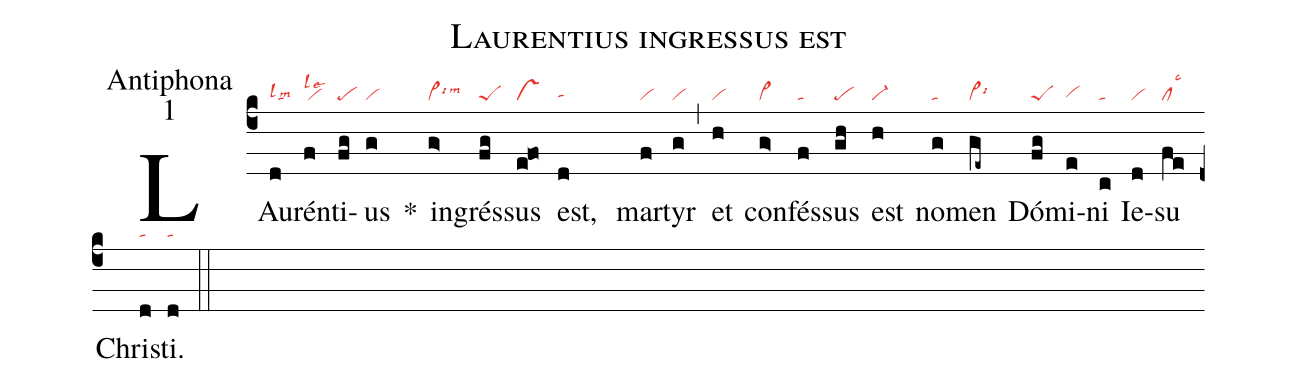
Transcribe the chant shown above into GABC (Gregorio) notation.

name:Laurentius ingressus est;
office-part:Antiphona;
mode:1;
nabc-lines:1;
%%
(c4)
LAu(d|talsl2lsm2)rén(f|vilsl2lse2)ti(fg|pe)us(g|vi) *()
in(g>|vi>lsi6lsm6)grés(fg|peS)sus(e!fo|vs) est, (d|tahg) mar(f|vi)tyr(g|vi) (,)
et(h|vi) con(g>|vi>)fés(f|ta)sus(gh|pe) est(h|vi-) no(g|ta)men(ge~|vi>lsi6) Dó(fg|peS)mi(e|vihg)ni(c|ta) Ie(d|vi)su(fe|cllsc3) Chri(d|ta)sti.(d|ta) (::)
